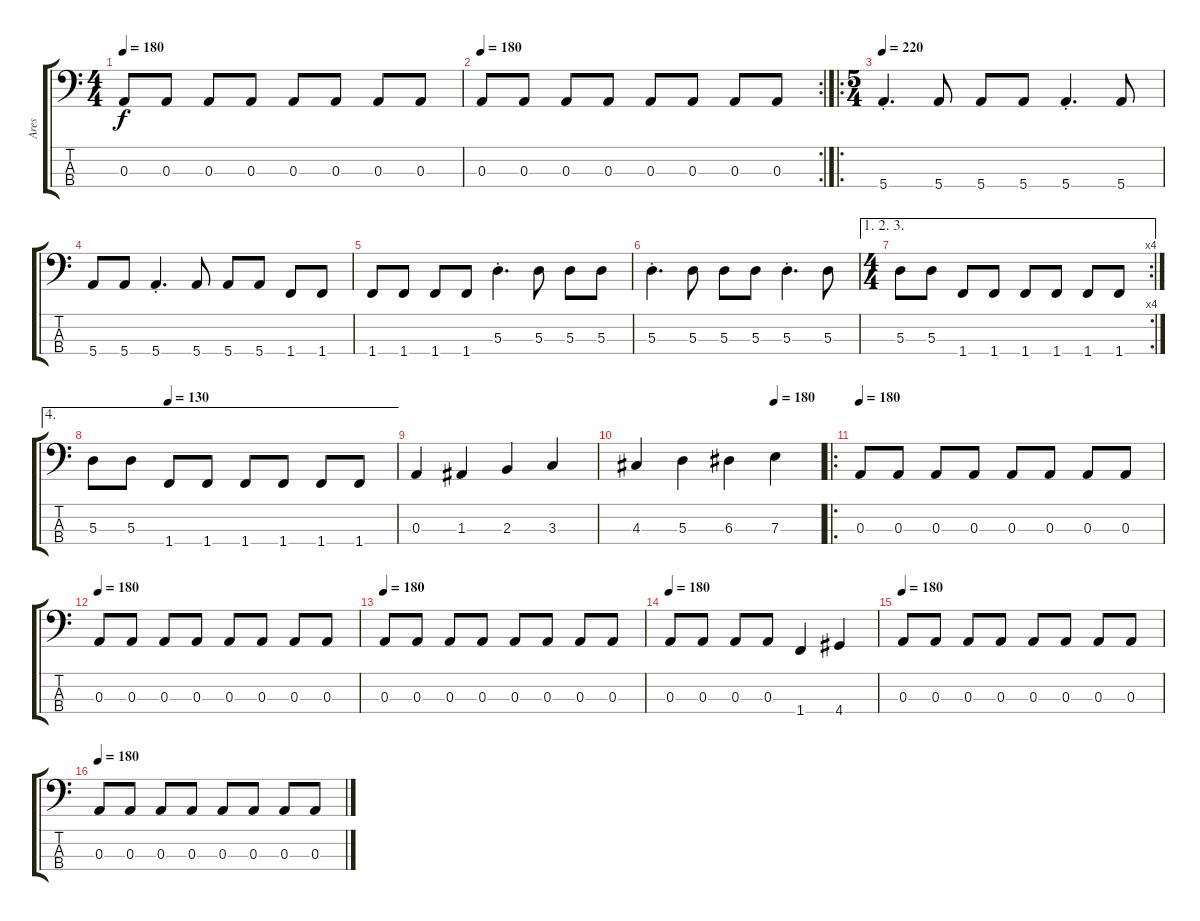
\track ("Ares" "Ares") {instrument electricbassfinger}
\staff {score tabs}
\tuning (G2 D2 A1 E1) {hide}
\ts (4 4)
\tempo 180
\clef f4
\ks c
0.3.8{dy f} 0.3.8 0.3.8 0.3.8 0.3.8 0.3.8 0.3.8 0.3.8 |
\rc 2
\tempo 180
0.3.8 0.3.8 0.3.8 0.3.8 0.3.8 0.3.8 0.3.8 0.3.8 |
\ro
\ts (5 4)
\tempo 220
5.4{st}.4{d} 5.4.8 5.4.8 5.4.8 5.4{st}.4{d} 5.4.8 |
5.4.8 5.4.8 5.4{st}.4{d} 5.4.8 5.4.8 5.4.8 1.4.8 1.4.8 |
1.4.8 1.4.8 1.4.8 1.4.8 5.3{st}.4{d} 5.3.8 5.3.8 5.3.8 |
5.3{st}.4{d} 5.3.8 5.3.8 5.3.8 5.3{st}.4{d} 5.3.8 |
\ae (1 2 3)
\rc 4
\ts (4 4)
5.3.8 5.3.8 1.4.8 1.4.8 1.4.8 1.4.8 1.4.8 1.4.8 |
\ae 4
\tempo (130 0.25)
5.3.8 5.3.8 1.4.8 1.4.8 1.4.8 1.4.8 1.4.8 1.4.8 |
0.3.4 1.3.4 2.3.4 3.3.4 |
\tempo (180 0.75)
4.3.4 5.3.4 6.3.4 7.3.4 |
\ro
\tempo 180
0.3.8 0.3.8 0.3.8 0.3.8 0.3.8 0.3.8 0.3.8 0.3.8 |
\tempo 180
0.3.8 0.3.8 0.3.8 0.3.8 0.3.8 0.3.8 0.3.8 0.3.8 |
\tempo 180
0.3.8 0.3.8 0.3.8 0.3.8 0.3.8 0.3.8 0.3.8 0.3.8 |
\tempo 180
0.3.8 0.3.8 0.3.8 0.3.8 1.4.4 4.4.4 |
\tempo 180
0.3.8 0.3.8 0.3.8 0.3.8 0.3.8 0.3.8 0.3.8 0.3.8 |
\tempo 180
0.3.8 0.3.8 0.3.8 0.3.8 0.3.8 0.3.8 0.3.8 0.3.8
